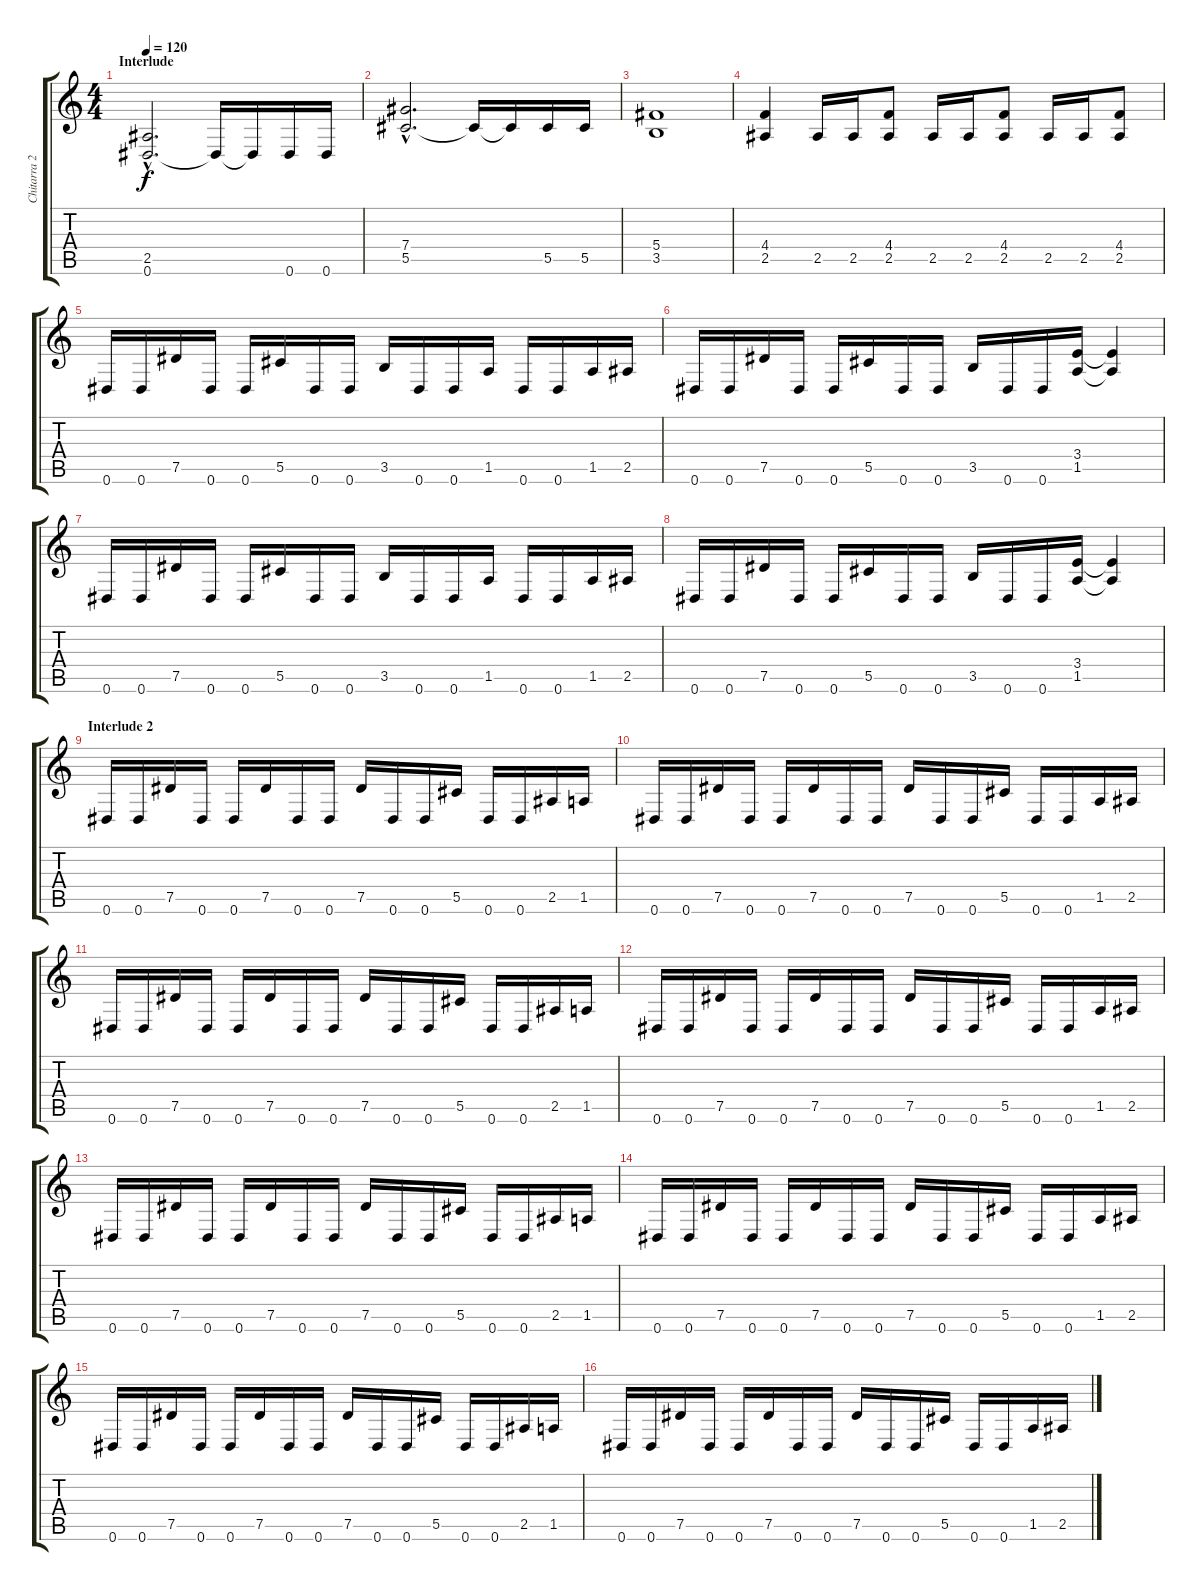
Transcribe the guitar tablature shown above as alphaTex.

\track ("Chitarra 2 Oct" "Chitarra 2") {instrument overdrivenguitar}
\staff {score tabs}
\tuning (Eb4 Bb3 Gb3 Db3 Ab2 Eb2) {hide}
\ts (4 4)
\section ("" "Interlude")
\tempo 120
\clef g2
\ks c
(2.5{hac} 0.6{hac}).2{d dy f} 0.6{t}.16 0.6{t}.16 0.6.16 0.6.16 |
(7.4{hac} 5.5{hac}).2{d} 5.5{t}.16 5.5{t}.16 5.5.16 5.5.16 |
(5.4 3.5).1 |
(4.4 2.5).4 2.5.16 2.5.16 (4.4 2.5).8 2.5.16 2.5.16 (4.4 2.5).8 2.5.16 2.5.16 (4.4 2.5).8 |
0.6.16 0.6.16 7.5.16 0.6.16 0.6.16 5.5.16 0.6.16 0.6.16 3.5.16 0.6.16 0.6.16 1.5.16 0.6.16 0.6.16 1.5.16 2.5.16 |
0.6.16 0.6.16 7.5.16 0.6.16 0.6.16 5.5.16 0.6.16 0.6.16 3.5.16 0.6.16 0.6.16 (3.4 1.5).16 (3.4{t} 1.5{t}).4 |
0.6.16 0.6.16 7.5.16 0.6.16 0.6.16 5.5.16 0.6.16 0.6.16 3.5.16 0.6.16 0.6.16 1.5.16 0.6.16 0.6.16 1.5.16 2.5.16 |
0.6.16 0.6.16 7.5.16 0.6.16 0.6.16 5.5.16 0.6.16 0.6.16 3.5.16 0.6.16 0.6.16 (3.4 1.5).16 (3.4{t} 1.5{t}).4 |
\section ("" "Interlude 2")
0.6.16 0.6.16 7.5.16 0.6.16 0.6.16 7.5.16 0.6.16 0.6.16 7.5.16 0.6.16 0.6.16 5.5.16 0.6.16 0.6.16 2.5.16 1.5.16 |
0.6.16 0.6.16 7.5.16 0.6.16 0.6.16 7.5.16 0.6.16 0.6.16 7.5.16 0.6.16 0.6.16 5.5.16 0.6.16 0.6.16 1.5.16 2.5.16 |
0.6.16 0.6.16 7.5.16 0.6.16 0.6.16 7.5.16 0.6.16 0.6.16 7.5.16 0.6.16 0.6.16 5.5.16 0.6.16 0.6.16 2.5.16 1.5.16 |
0.6.16 0.6.16 7.5.16 0.6.16 0.6.16 7.5.16 0.6.16 0.6.16 7.5.16 0.6.16 0.6.16 5.5.16 0.6.16 0.6.16 1.5.16 2.5.16 |
0.6.16 0.6.16 7.5.16 0.6.16 0.6.16 7.5.16 0.6.16 0.6.16 7.5.16 0.6.16 0.6.16 5.5.16 0.6.16 0.6.16 2.5.16 1.5.16 |
0.6.16 0.6.16 7.5.16 0.6.16 0.6.16 7.5.16 0.6.16 0.6.16 7.5.16 0.6.16 0.6.16 5.5.16 0.6.16 0.6.16 1.5.16 2.5.16 |
0.6.16 0.6.16 7.5.16 0.6.16 0.6.16 7.5.16 0.6.16 0.6.16 7.5.16 0.6.16 0.6.16 5.5.16 0.6.16 0.6.16 2.5.16 1.5.16 |
0.6.16 0.6.16 7.5.16 0.6.16 0.6.16 7.5.16 0.6.16 0.6.16 7.5.16 0.6.16 0.6.16 5.5.16 0.6.16 0.6.16 1.5.16 2.5.16
